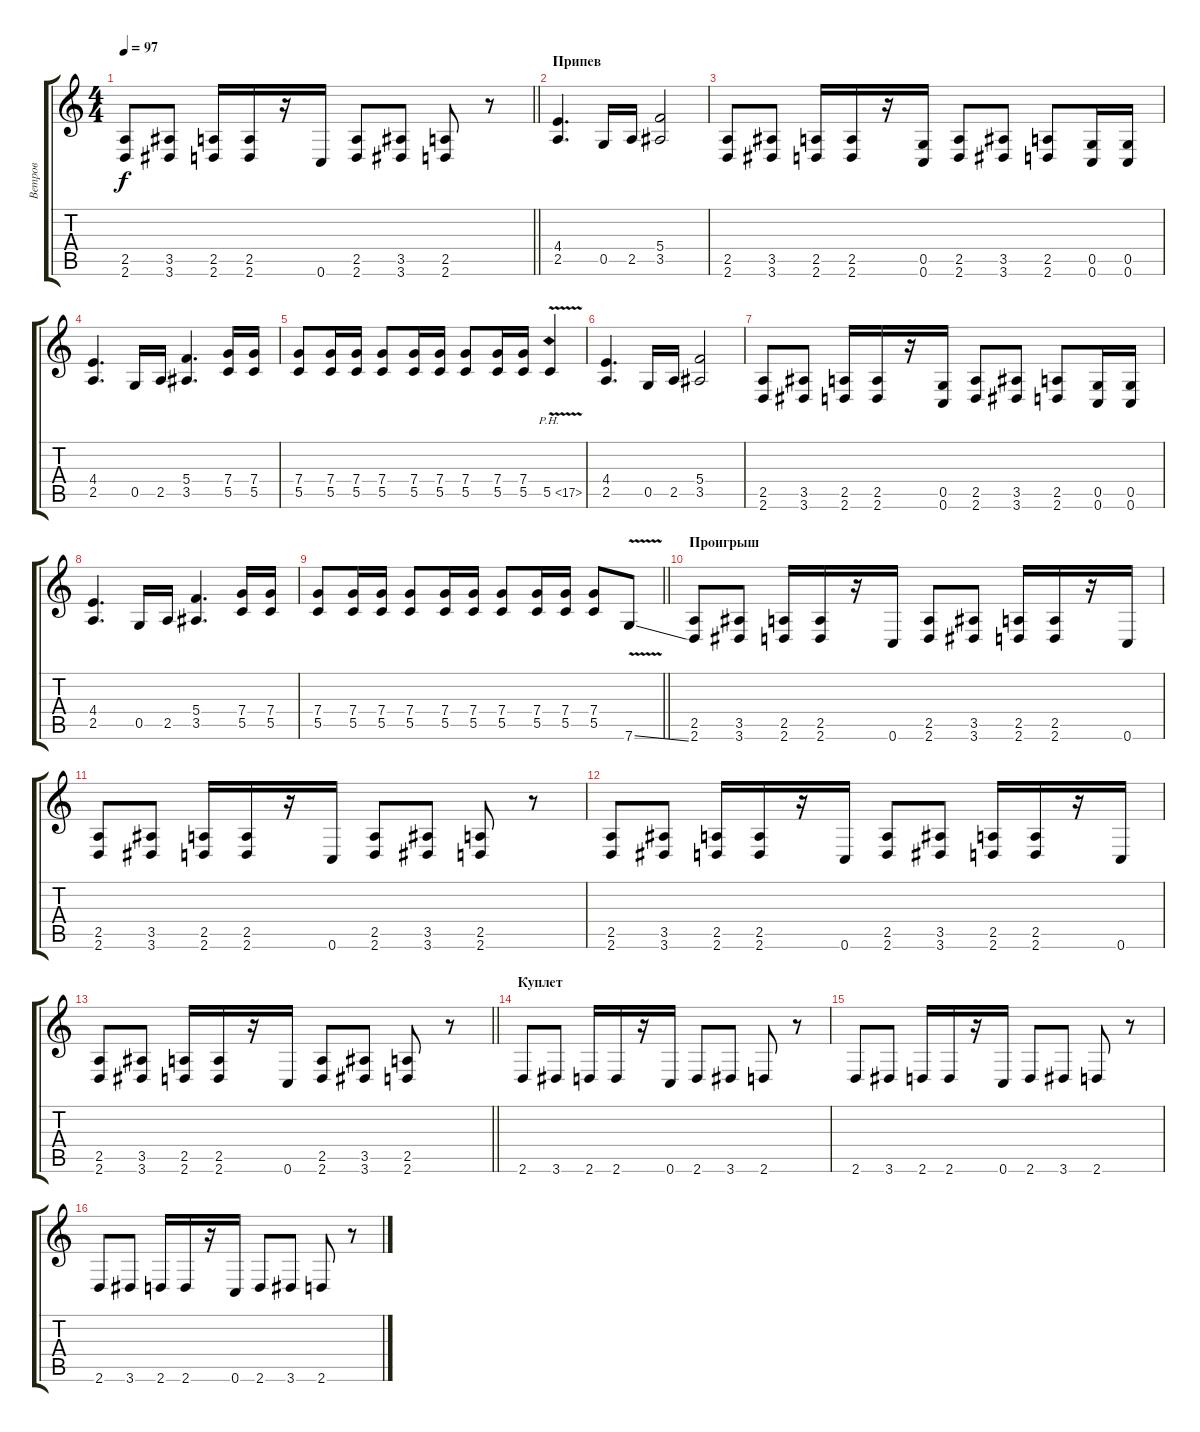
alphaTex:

\track ("Ветров" "Ветров") {instrument distortionguitar}
\staff {score tabs}
\tuning (D4 A3 F3 C3 G2 C2) {hide}
\ts (4 4)
\tempo 97
\clef g2
\barLineRight lightlight
\ks c
(2.5 2.6).8{dy f} (3.5 3.6).8 (2.5 2.6).16 (2.5 2.6).16 r.16 0.6.16 (2.5 2.6).8 (3.5 3.6).8 (2.5 2.6).8 r.8 |
\section ("" "Припев")
(4.4 2.5).4{d} 0.5.16 2.5.16 (5.4 3.5).2 |
(2.5 2.6).8 (3.5 3.6).8 (2.5 2.6).16 (2.5 2.6).16 r.16 (0.5 0.6).16 (2.5 2.6).8 (3.5 3.6).8 (2.5 2.6).8 (0.5 0.6).16 (0.5 0.6).16 |
(4.4 2.5).4{d} 0.5.16 2.5.16 (5.4 3.5).4{d} (7.4 5.5).16 (7.4 5.5).16 |
(7.4 5.5).8 (7.4 5.5).16 (7.4 5.5).16 (7.4 5.5).8 (7.4 5.5).16 (7.4 5.5).16 (7.4 5.5).8 (7.4 5.5).16 (7.4 5.5).16 5.5{ph 12 v}.4 |
(4.4 2.5).4{d} 0.5.16 2.5.16 (5.4 3.5).2 |
(2.5 2.6).8 (3.5 3.6).8 (2.5 2.6).16 (2.5 2.6).16 r.16 (0.5 0.6).16 (2.5 2.6).8 (3.5 3.6).8 (2.5 2.6).8 (0.5 0.6).16 (0.5 0.6).16 |
(4.4 2.5).4{d} 0.5.16 2.5.16 (5.4 3.5).4{d} (7.4 5.5).16 (7.4 5.5).16 |
\barLineRight lightlight
(7.4 5.5).8 (7.4 5.5).16 (7.4 5.5).16 (7.4 5.5).8 (7.4 5.5).16 (7.4 5.5).16 (7.4 5.5).8 (7.4 5.5).16 (7.4 5.5).16 (7.4 5.5).8 7.6{v ss}.8 |
\section ("" "Проигрыш")
(2.5 2.6).8 (3.5 3.6).8 (2.5 2.6).16 (2.5 2.6).16 r.16 0.6.16 (2.5 2.6).8 (3.5 3.6).8 (2.5 2.6).16 (2.5 2.6).16 r.16 0.6.16 |
(2.5 2.6).8 (3.5 3.6).8 (2.5 2.6).16 (2.5 2.6).16 r.16 0.6.16 (2.5 2.6).8 (3.5 3.6).8 (2.5 2.6).8 r.8 |
(2.5 2.6).8 (3.5 3.6).8 (2.5 2.6).16 (2.5 2.6).16 r.16 0.6.16 (2.5 2.6).8 (3.5 3.6).8 (2.5 2.6).16 (2.5 2.6).16 r.16 0.6.16 |
\barLineRight lightlight
(2.5 2.6).8 (3.5 3.6).8 (2.5 2.6).16 (2.5 2.6).16 r.16 0.6.16 (2.5 2.6).8 (3.5 3.6).8 (2.5 2.6).8 r.8 |
\section ("" "Куплет")
2.6.8 3.6.8 2.6.16 2.6.16 r.16 0.6.16 2.6.8 3.6.8 2.6.8 r.8 |
2.6.8 3.6.8 2.6.16 2.6.16 r.16 0.6.16 2.6.8 3.6.8 2.6.8 r.8 |
2.6.8 3.6.8 2.6.16 2.6.16 r.16 0.6.16 2.6.8 3.6.8 2.6.8 r.8
